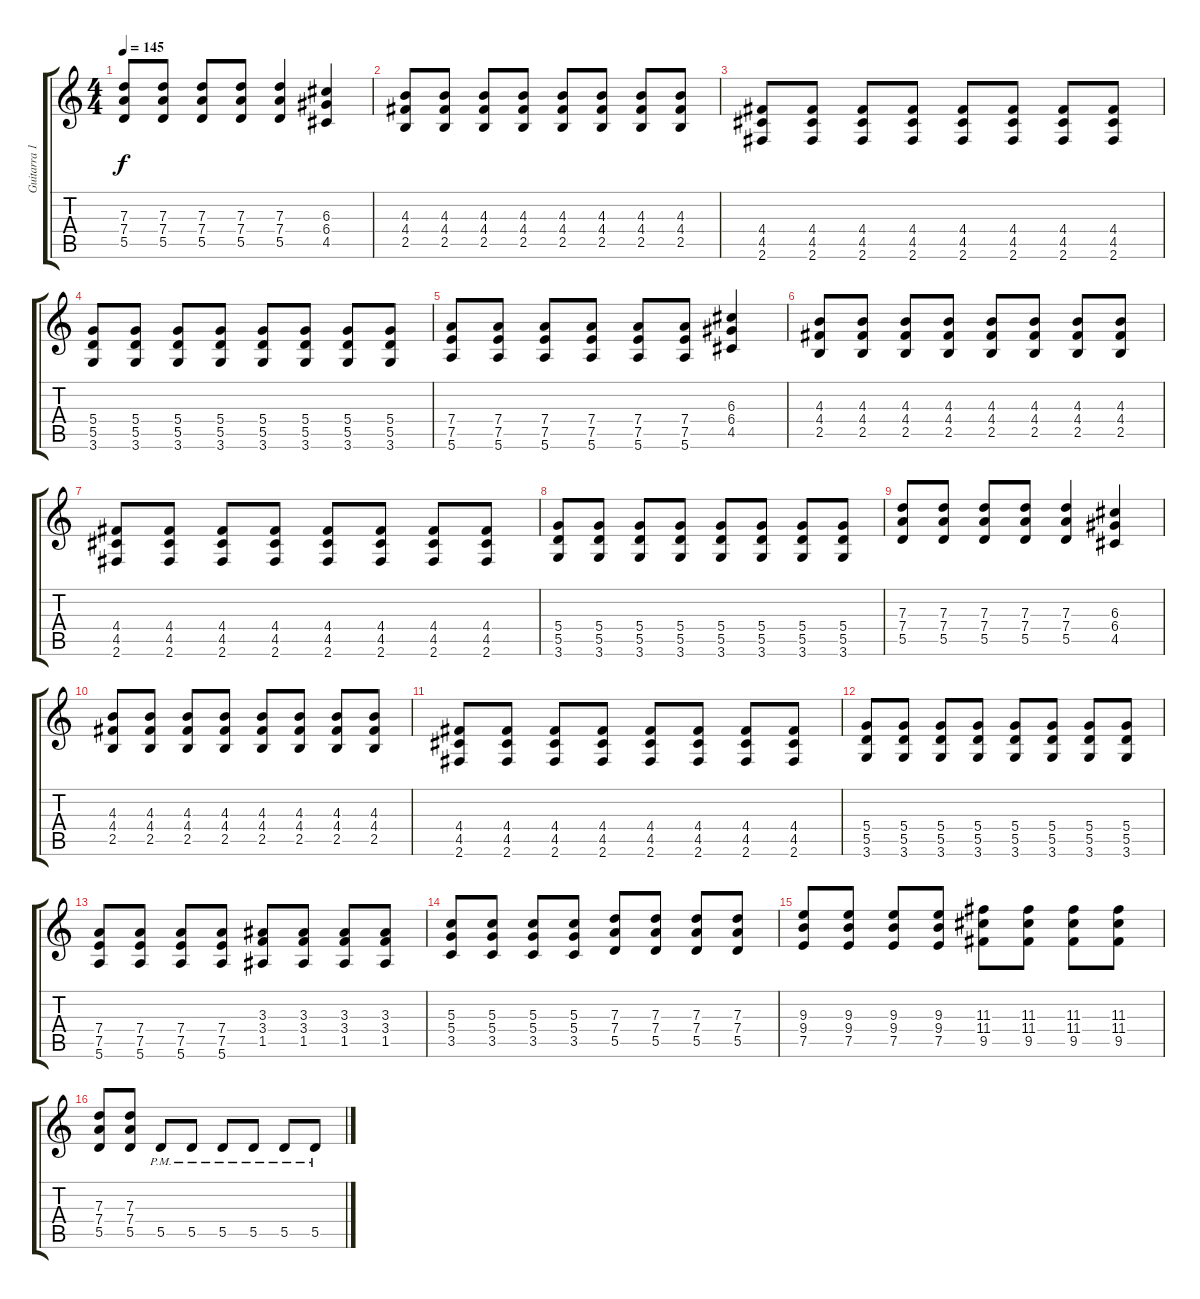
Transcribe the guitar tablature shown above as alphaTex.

\track ("Guitarra 1" "Guitarra 1") {instrument distortionguitar}
\staff {score tabs}
\tuning (E4 B3 G3 D3 A2 E2) {hide}
\ts (4 4)
\tempo 145
\clef g2
\ks c
(7.3 7.4 5.5).8{dy f} (7.3 7.4 5.5).8 (7.3 7.4 5.5).8 (7.3 7.4 5.5).8 (7.3 7.4 5.5).4 (6.3 6.4 4.5).4 |
(4.3 4.4 2.5).8 (4.3 4.4 2.5).8 (4.3 4.4 2.5).8 (4.3 4.4 2.5).8 (4.3 4.4 2.5).8 (4.3 4.4 2.5).8 (4.3 4.4 2.5).8 (4.3 4.4 2.5).8 |
(4.4 4.5 2.6).8 (4.4 4.5 2.6).8 (4.4 4.5 2.6).8 (4.4 4.5 2.6).8 (4.4 4.5 2.6).8 (4.4 4.5 2.6).8 (4.4 4.5 2.6).8 (4.4 4.5 2.6).8 |
(5.4 5.5 3.6).8 (5.4 5.5 3.6).8 (5.4 5.5 3.6).8 (5.4 5.5 3.6).8 (5.4 5.5 3.6).8 (5.4 5.5 3.6).8 (5.4 5.5 3.6).8 (5.4 5.5 3.6).8 |
(7.4 7.5 5.6).8 (7.4 7.5 5.6).8 (7.4 7.5 5.6).8 (7.4 7.5 5.6).8 (7.4 7.5 5.6).8 (7.4 7.5 5.6).8 (6.3 6.4 4.5).4 |
(4.3 4.4 2.5).8 (4.3 4.4 2.5).8 (4.3 4.4 2.5).8 (4.3 4.4 2.5).8 (4.3 4.4 2.5).8 (4.3 4.4 2.5).8 (4.3 4.4 2.5).8 (4.3 4.4 2.5).8 |
(4.4 4.5 2.6).8 (4.4 4.5 2.6).8 (4.4 4.5 2.6).8 (4.4 4.5 2.6).8 (4.4 4.5 2.6).8 (4.4 4.5 2.6).8 (4.4 4.5 2.6).8 (4.4 4.5 2.6).8 |
(5.4 5.5 3.6).8 (5.4 5.5 3.6).8 (5.4 5.5 3.6).8 (5.4 5.5 3.6).8 (5.4 5.5 3.6).8 (5.4 5.5 3.6).8 (5.4 5.5 3.6).8 (5.4 5.5 3.6).8 |
(7.3 7.4 5.5).8 (7.3 7.4 5.5).8 (7.3 7.4 5.5).8 (7.3 7.4 5.5).8 (7.3 7.4 5.5).4 (6.3 6.4 4.5).4 |
(4.3 4.4 2.5).8 (4.3 4.4 2.5).8 (4.3 4.4 2.5).8 (4.3 4.4 2.5).8 (4.3 4.4 2.5).8 (4.3 4.4 2.5).8 (4.3 4.4 2.5).8 (4.3 4.4 2.5).8 |
(4.4 4.5 2.6).8 (4.4 4.5 2.6).8 (4.4 4.5 2.6).8 (4.4 4.5 2.6).8 (4.4 4.5 2.6).8 (4.4 4.5 2.6).8 (4.4 4.5 2.6).8 (4.4 4.5 2.6).8 |
(5.4 5.5 3.6).8 (5.4 5.5 3.6).8 (5.4 5.5 3.6).8 (5.4 5.5 3.6).8 (5.4 5.5 3.6).8 (5.4 5.5 3.6).8 (5.4 5.5 3.6).8 (5.4 5.5 3.6).8 |
(7.4 7.5 5.6).8 (7.4 7.5 5.6).8 (7.4 7.5 5.6).8 (7.4 7.5 5.6).8 (3.3 3.4 1.5).8 (3.3 3.4 1.5).8 (3.3 3.4 1.5).8 (3.3 3.4 1.5).8 |
(5.3 5.4 3.5).8 (5.3 5.4 3.5).8 (5.3 5.4 3.5).8 (5.3 5.4 3.5).8 (7.3 7.4 5.5).8 (7.3 7.4 5.5).8 (7.3 7.4 5.5).8 (7.3 7.4 5.5).8 |
(9.3 9.4 7.5).8 (9.3 9.4 7.5).8 (9.3 9.4 7.5).8 (9.3 9.4 7.5).8 (11.3 11.4 9.5).8 (11.3 11.4 9.5).8 (11.3 11.4 9.5).8 (11.3 11.4 9.5).8 |
(7.3 7.4 5.5).8 (7.3 7.4 5.5).8 5.5{pm}.8 5.5{pm}.8 5.5{pm}.8 5.5{pm}.8 5.5{pm}.8 5.5{pm}.8
